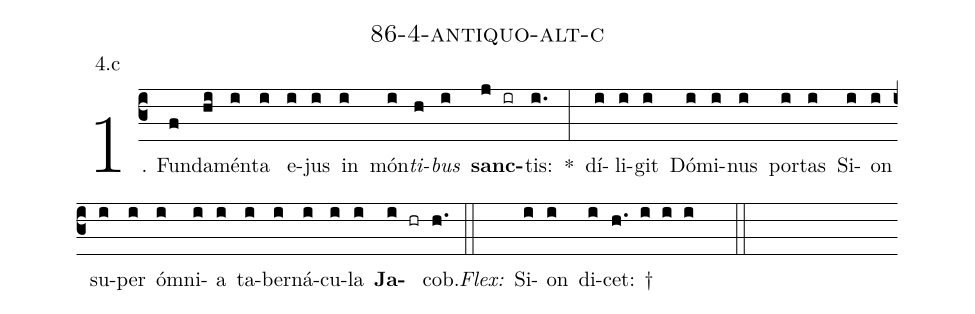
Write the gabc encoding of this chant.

name: 86-4-antiquo-alt-c;
annotation: 4.c;
%%
(c3)1. Fun(f)da(hi)mén(i)ta(i) e(i)jus(i) in(i) món(i)<i>ti</i>(h)<i>bus</i>(i) <b>sanc</b>(j ir)tis:(i.) *(:) dí(i)li(i)git(i) Dó(i)mi(i)nus(i) por(i)tas(i) Si(i)on(i) su(i)per(i) óm(i)ni(i)a(i) ta(i)ber(i)ná(i)cu(i)la(i) <b>Ja</b>(i hr)cob.(h.) (::)
<i>Flex:</i>()  Si(i)on(i) di(i)cet: †(h. i i i  ::)
